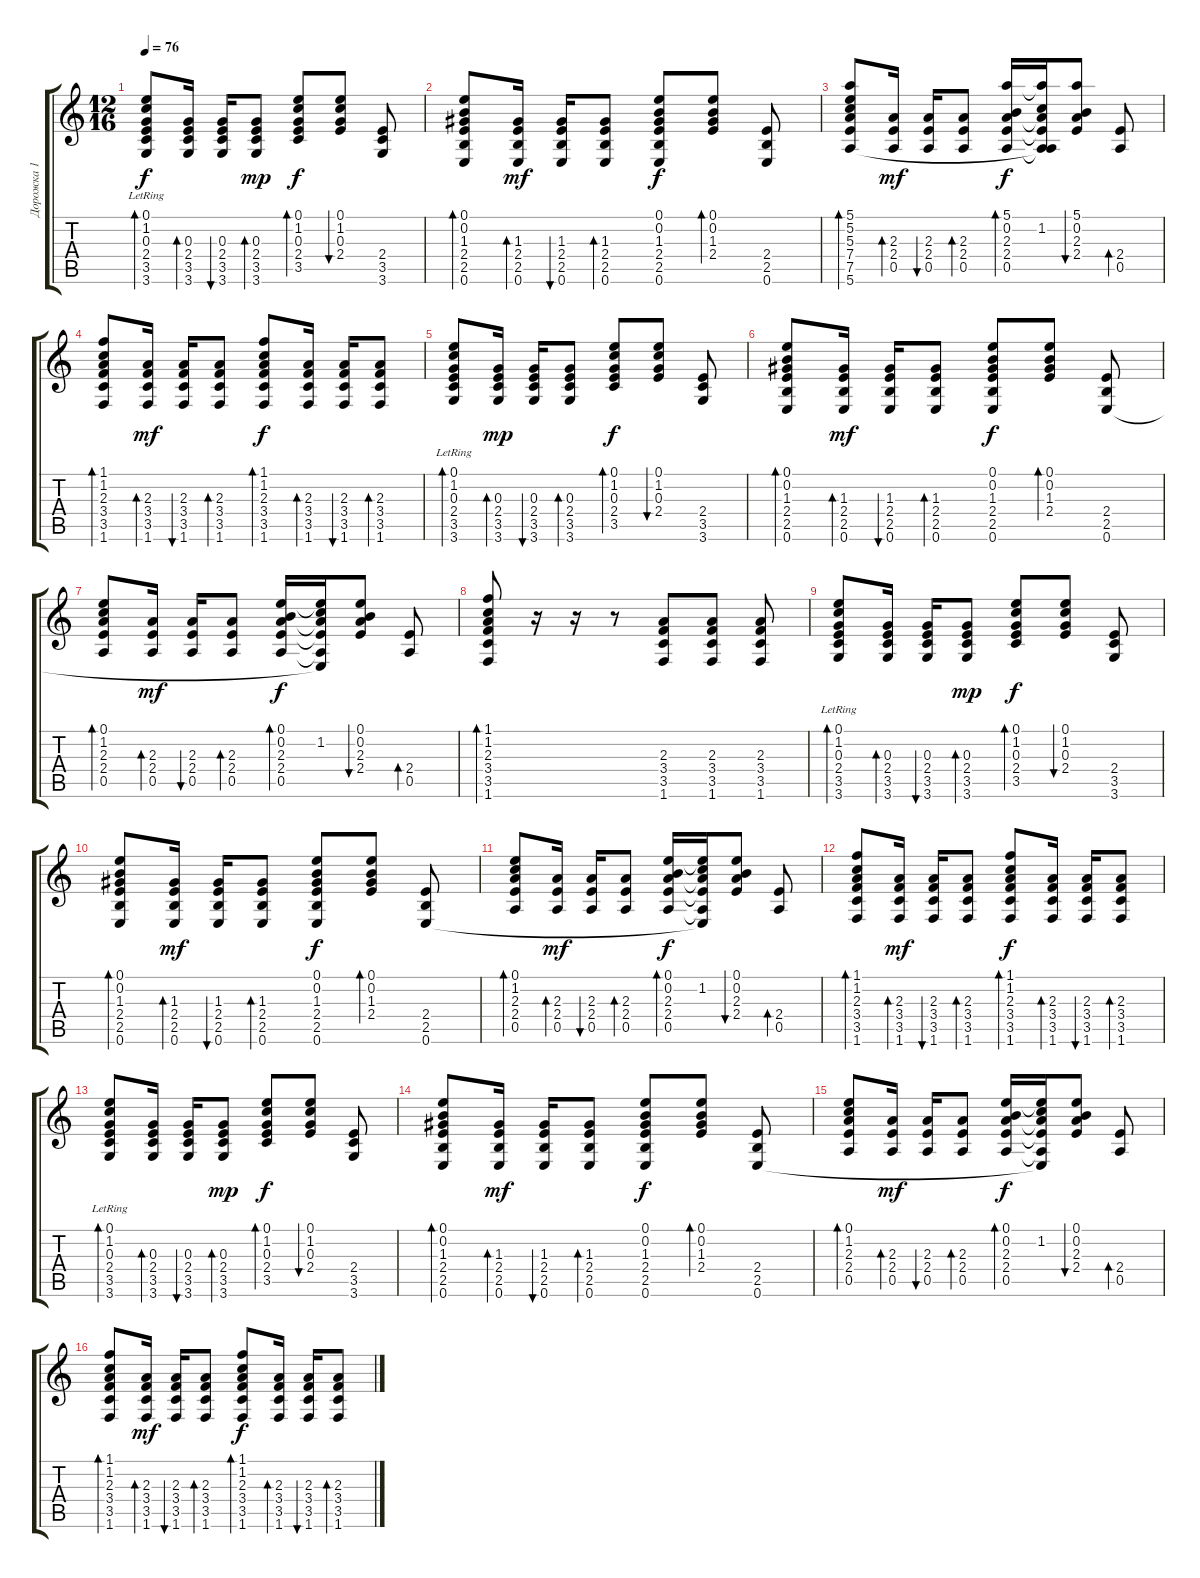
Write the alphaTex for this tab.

\track ("Дорожка 1" "Дорожка 1") {instrument acousticguitarsteel}
\staff {score tabs}
\tuning (E4 B3 G3 D3 A2 E2) {hide}
\ts (12 16)
\tempo 76
\clef g2
\ks c
(0.1 1.2 0.3 2.4{lr} 3.5{lr} 3.6{lr}).8{bd 120 dy f instrument acousticguitarsteel} (0.3 2.4 3.5 3.6).16{bd 480} (0.3 2.4 3.5 3.6).16{bu 480} (0.3 2.4 3.5 3.6).8{bd 60 dy mp} (0.1 1.2 0.3 2.4 3.5).8{bd 60 dy f} (0.1 1.2 0.3 2.4).8{bu 60} (2.4 3.5 3.6).8 |
(0.1 0.2 1.3 2.4 2.5 0.6).8{bd 60} (1.3 2.4 2.5 0.6).16{bd 480 dy mf} (1.3 2.4 2.5 0.6).16{bu 480} (1.3 2.4 2.5 0.6).8{bd 60} (0.1 0.2 1.3 2.4 2.5 0.6).8{dy f} (0.1 0.2 1.3 2.4).8{bd 60} (2.4 2.5 0.6).8 |
(5.1 5.2 5.3 7.4 7.5 5.6).8{bd 60} (2.3 2.4 0.5).16{bd 480 dy mf} (2.3 2.4 0.5).16{bu 480} (2.3 2.4 0.5).8{bd 60} (5.1 0.2 2.3 2.4 0.5).16{bd 60 dy f} (5.1{t} 1.2 2.3{t} 2.4{t} 0.5{t} 5.6{t}).16 (5.1 0.2 2.3 2.4).8{bu 60} (2.4 0.5).8{bd 60} |
(1.1 1.2 2.3 3.4 3.5 1.6).8{bd 60} (2.3 3.4 3.5 1.6).16{bd 480 dy mf} (2.3 3.4 3.5 1.6).16{bu 480} (2.3 3.4 3.5 1.6).8{bd 60} (1.1 1.2 2.3 3.4 3.5 1.6).8{bd 60 dy f} (2.3 3.4 3.5 1.6).16{bd 480} (2.3 3.4 3.5 1.6).16{bu 480} (2.3 3.4 3.5 1.6).8{bd 60} |
(0.1 1.2 0.3 2.4{lr} 3.5{lr} 3.6{lr}).8{bd 60} (0.3 2.4 3.5 3.6).16{bd 480 dy mp} (0.3 2.4 3.5 3.6).16{bu 480} (0.3 2.4 3.5 3.6).8{bd 60} (0.1 1.2 0.3 2.4 3.5).8{bd 60 dy f} (0.1 1.2 0.3 2.4).8{bu 60} (2.4 3.5 3.6).8 |
(0.1 0.2 1.3 2.4 2.5 0.6).8{bd 60} (1.3 2.4 2.5 0.6).16{bd 480 dy mf} (1.3 2.4 2.5 0.6).16{bu 480} (1.3 2.4 2.5 0.6).8{bd 60} (0.1 0.2 1.3 2.4 2.5 0.6).8{dy f} (0.1 0.2 1.3 2.4).8{bd 60} (2.4 2.5 0.6).8 |
(0.1 1.2 2.3 2.4 0.5).8{bd 60} (2.3 2.4 0.5).16{bd 480 dy mf} (2.3 2.4 0.5).16{bu 480} (2.3 2.4 0.5).8{bd 60} (0.1 0.2 2.3 2.4 0.5).16{bd 60 dy f} (0.1{t} 1.2 2.3{t} 2.4{t} 0.5{t} 0.6{t}).16 (0.1 0.2 2.3 2.4).8{bu 60} (2.4 0.5).8{bd 60} |
(1.1 1.2 2.3 3.4 3.5 1.6).8{bd 60} r.16 r.16 r.8 (2.3 3.4 3.5 1.6).8 (2.3 3.4 3.5 1.6).8 (2.3 3.4 3.5 1.6).8 |
(0.1 1.2 0.3 2.4{lr} 3.5{lr} 3.6{lr}).8{bd 120} (0.3 2.4 3.5 3.6).16{bd 480} (0.3 2.4 3.5 3.6).16{bu 480} (0.3 2.4 3.5 3.6).8{bd 60 dy mp} (0.1 1.2 0.3 2.4 3.5).8{bd 60 dy f} (0.1 1.2 0.3 2.4).8{bu 60} (2.4 3.5 3.6).8 |
(0.1 0.2 1.3 2.4 2.5 0.6).8{bd 60} (1.3 2.4 2.5 0.6).16{bd 480 dy mf} (1.3 2.4 2.5 0.6).16{bu 480} (1.3 2.4 2.5 0.6).8{bd 60} (0.1 0.2 1.3 2.4 2.5 0.6).8{dy f} (0.1 0.2 1.3 2.4).8{bd 60} (2.4 2.5 0.6).8 |
(0.1 1.2 2.3 2.4 0.5).8{bd 60} (2.3 2.4 0.5).16{bd 480 dy mf} (2.3 2.4 0.5).16{bu 480} (2.3 2.4 0.5).8{bd 60} (0.1 0.2 2.3 2.4 0.5).16{bd 60 dy f} (0.1{t} 1.2 2.3{t} 2.4{t} 0.5{t} 0.6{t}).16 (0.1 0.2 2.3 2.4).8{bu 60} (2.4 0.5).8{bd 60} |
(1.1 1.2 2.3 3.4 3.5 1.6).8{bd 60} (2.3 3.4 3.5 1.6).16{bd 480 dy mf} (2.3 3.4 3.5 1.6).16{bu 480} (2.3 3.4 3.5 1.6).8{bd 60} (1.1 1.2 2.3 3.4 3.5 1.6).8{bd 60 dy f} (2.3 3.4 3.5 1.6).16{bd 480} (2.3 3.4 3.5 1.6).16{bu 480} (2.3 3.4 3.5 1.6).8{bd 60} |
(0.1 1.2 0.3 2.4{lr} 3.5{lr} 3.6{lr}).8{bd 120} (0.3 2.4 3.5 3.6).16{bd 480} (0.3 2.4 3.5 3.6).16{bu 480} (0.3 2.4 3.5 3.6).8{bd 60 dy mp} (0.1 1.2 0.3 2.4 3.5).8{bd 60 dy f} (0.1 1.2 0.3 2.4).8{bu 60} (2.4 3.5 3.6).8 |
(0.1 0.2 1.3 2.4 2.5 0.6).8{bd 60} (1.3 2.4 2.5 0.6).16{bd 480 dy mf} (1.3 2.4 2.5 0.6).16{bu 480} (1.3 2.4 2.5 0.6).8{bd 60} (0.1 0.2 1.3 2.4 2.5 0.6).8{dy f} (0.1 0.2 1.3 2.4).8{bd 60} (2.4 2.5 0.6).8 |
(0.1 1.2 2.3 2.4 0.5).8{bd 60} (2.3 2.4 0.5).16{bd 480 dy mf} (2.3 2.4 0.5).16{bu 480} (2.3 2.4 0.5).8{bd 60} (0.1 0.2 2.3 2.4 0.5).16{bd 60 dy f} (0.1{t} 1.2 2.3{t} 2.4{t} 0.5{t} 0.6{t}).16 (0.1 0.2 2.3 2.4).8{bu 60} (2.4 0.5).8{bd 60} |
(1.1 1.2 2.3 3.4 3.5 1.6).8{bd 60} (2.3 3.4 3.5 1.6).16{bd 480 dy mf} (2.3 3.4 3.5 1.6).16{bu 480} (2.3 3.4 3.5 1.6).8{bd 60} (1.1 1.2 2.3 3.4 3.5 1.6).8{bd 60 dy f} (2.3 3.4 3.5 1.6).16{bd 480} (2.3 3.4 3.5 1.6).16{bu 480} (2.3 3.4 3.5 1.6).8{bd 60}
